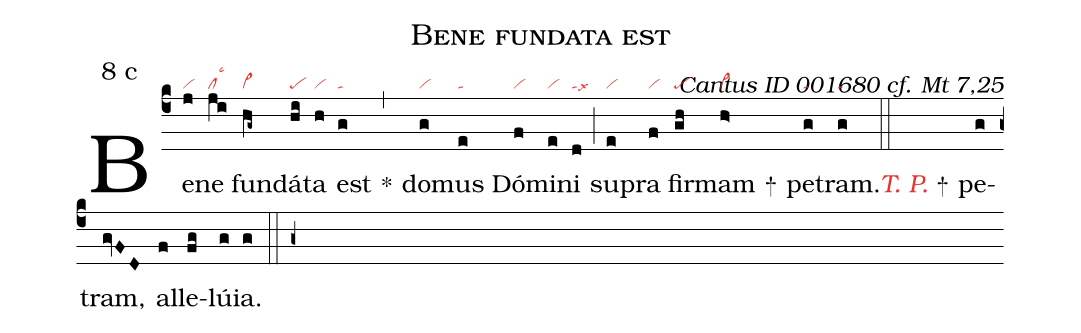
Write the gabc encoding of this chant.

name: Bene fundata est;
mode: 8;
mode-differentia: c;
commentary: Cantus ID 001680 cf. Mt 7,25;
nabc-lines: 1;
%%
(c4)

Be(j|vi)ne(ji|cllsc3) fun(hg~|vi>)dá(hi|pe)ta(h|vi) est(g|ta) *(,) do(g|vi)mus(e|ta) Dó(f|vi)mi(e|vi)ni(d|talsx6) (;) su(e|vi)pra(f|vi) fir(gh|pe)mam(h>|vi>) +() pe(g|ta)tram.(g|ta) (::)

<nlba><c><i>T. P.</i></c> +() pe</nlba>(g)tram,(gvFD) al(f)le(fg)lú(g)ia.(g) (::g+)
